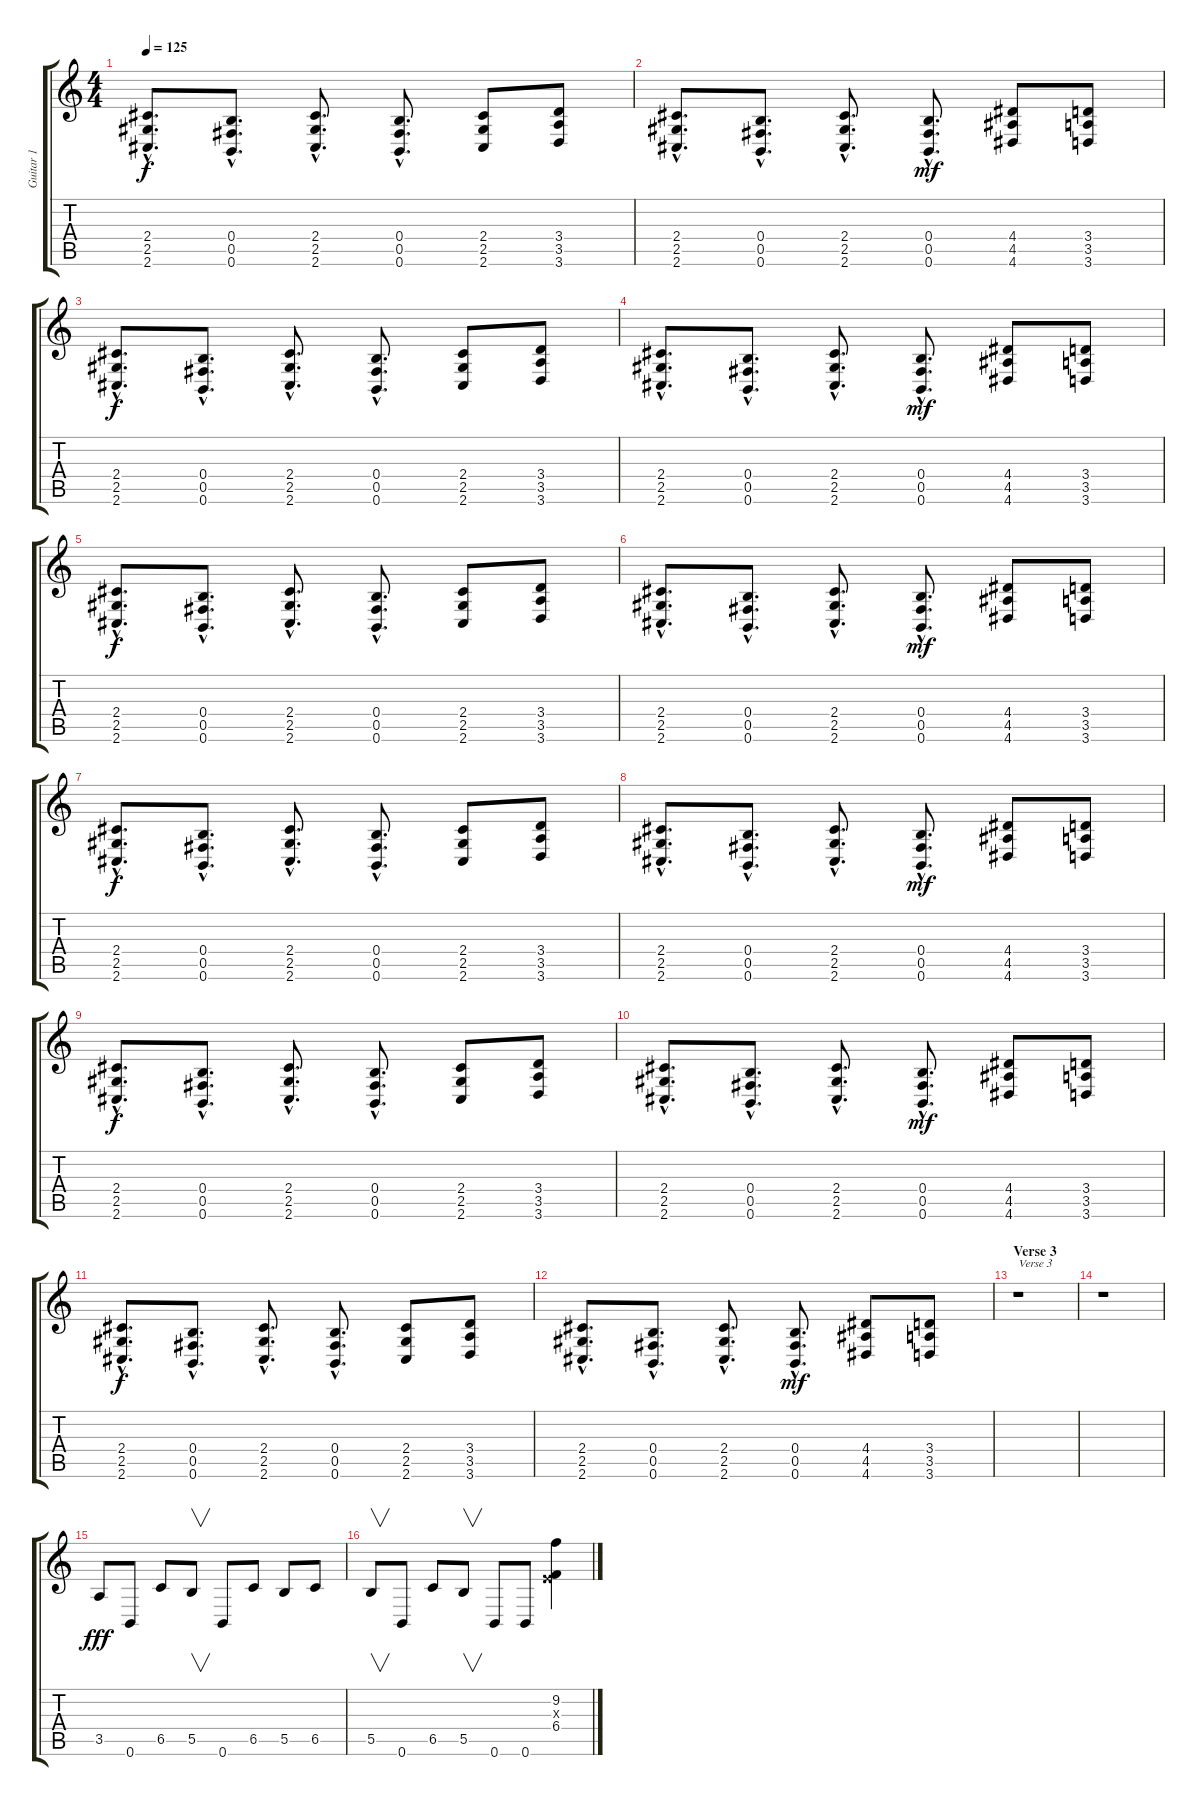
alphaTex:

\track ("Guitar 1" "Guitar 1") {instrument distortionguitar}
\staff {score tabs}
\tuning (Db4 Ab3 E3 B2 Gb2 B1) {hide}
\ts (4 4)
\tempo 125
\clef g2
\ks c
(2.4{hac} 2.5{hac} 2.6{hac}).8{d dy f} (0.4{hac} 0.5{hac} 0.6{hac}).8{d} (2.4{hac} 2.5{hac} 2.6{hac}).8{d} (0.4{hac} 0.5{hac} 0.6{hac}).8{d} (2.4 2.5 2.6).8 (3.4 3.5 3.6).8 |
(2.4{hac} 2.5{hac} 2.6{hac}).8{d} (0.4{hac} 0.5{hac} 0.6{hac}).8{d} (2.4{hac} 2.5{hac} 2.6{hac}).8{d} (0.4{hac} 0.5{hac} 0.6{hac}).8{d dy mf} (4.4 4.5 4.6).8 (3.4 3.5 3.6).8 |
(2.4{hac} 2.5{hac} 2.6{hac}).8{d dy f} (0.4{hac} 0.5{hac} 0.6{hac}).8{d} (2.4{hac} 2.5{hac} 2.6{hac}).8{d} (0.4{hac} 0.5{hac} 0.6{hac}).8{d} (2.4 2.5 2.6).8 (3.4 3.5 3.6).8 |
(2.4{hac} 2.5{hac} 2.6{hac}).8{d} (0.4{hac} 0.5{hac} 0.6{hac}).8{d} (2.4{hac} 2.5{hac} 2.6{hac}).8{d} (0.4{hac} 0.5{hac} 0.6{hac}).8{d dy mf} (4.4 4.5 4.6).8 (3.4 3.5 3.6).8 |
(2.4{hac} 2.5{hac} 2.6{hac}).8{d dy f} (0.4{hac} 0.5{hac} 0.6{hac}).8{d} (2.4{hac} 2.5{hac} 2.6{hac}).8{d} (0.4{hac} 0.5{hac} 0.6{hac}).8{d} (2.4 2.5 2.6).8 (3.4 3.5 3.6).8 |
(2.4{hac} 2.5{hac} 2.6{hac}).8{d} (0.4{hac} 0.5{hac} 0.6{hac}).8{d} (2.4{hac} 2.5{hac} 2.6{hac}).8{d} (0.4{hac} 0.5{hac} 0.6{hac}).8{d dy mf} (4.4 4.5 4.6).8 (3.4 3.5 3.6).8 |
(2.4{hac} 2.5{hac} 2.6{hac}).8{d dy f} (0.4{hac} 0.5{hac} 0.6{hac}).8{d} (2.4{hac} 2.5{hac} 2.6{hac}).8{d} (0.4{hac} 0.5{hac} 0.6{hac}).8{d} (2.4 2.5 2.6).8 (3.4 3.5 3.6).8 |
(2.4{hac} 2.5{hac} 2.6{hac}).8{d} (0.4{hac} 0.5{hac} 0.6{hac}).8{d} (2.4{hac} 2.5{hac} 2.6{hac}).8{d} (0.4{hac} 0.5{hac} 0.6{hac}).8{d dy mf} (4.4 4.5 4.6).8 (3.4 3.5 3.6).8 |
(2.4{hac} 2.5{hac} 2.6{hac}).8{d dy f} (0.4{hac} 0.5{hac} 0.6{hac}).8{d} (2.4{hac} 2.5{hac} 2.6{hac}).8{d} (0.4{hac} 0.5{hac} 0.6{hac}).8{d} (2.4 2.5 2.6).8 (3.4 3.5 3.6).8 |
(2.4{hac} 2.5{hac} 2.6{hac}).8{d} (0.4{hac} 0.5{hac} 0.6{hac}).8{d} (2.4{hac} 2.5{hac} 2.6{hac}).8{d} (0.4{hac} 0.5{hac} 0.6{hac}).8{d dy mf} (4.4 4.5 4.6).8 (3.4 3.5 3.6).8 |
(2.4{hac} 2.5{hac} 2.6{hac}).8{d dy f} (0.4{hac} 0.5{hac} 0.6{hac}).8{d} (2.4{hac} 2.5{hac} 2.6{hac}).8{d} (0.4{hac} 0.5{hac} 0.6{hac}).8{d} (2.4 2.5 2.6).8 (3.4 3.5 3.6).8 |
(2.4{hac} 2.5{hac} 2.6{hac}).8{d} (0.4{hac} 0.5{hac} 0.6{hac}).8{d} (2.4{hac} 2.5{hac} 2.6{hac}).8{d} (0.4{hac} 0.5{hac} 0.6{hac}).8{d dy mf} (4.4 4.5 4.6).8 (3.4 3.5 3.6).8 |
\section ("" "Verse 3")
r.1{txt "Verse 3"} |
r.1 |
3.5.8{dy fff balance 8} 0.6.8 6.5.8 5.5.8{v} 0.6.8 6.5.8 5.5.8 6.5.8 |
5.5.8{v} 0.6.8 6.5.8 5.5.8{v} 0.6.8 0.6.8 (9.2 0.3{x} 6.4).4
